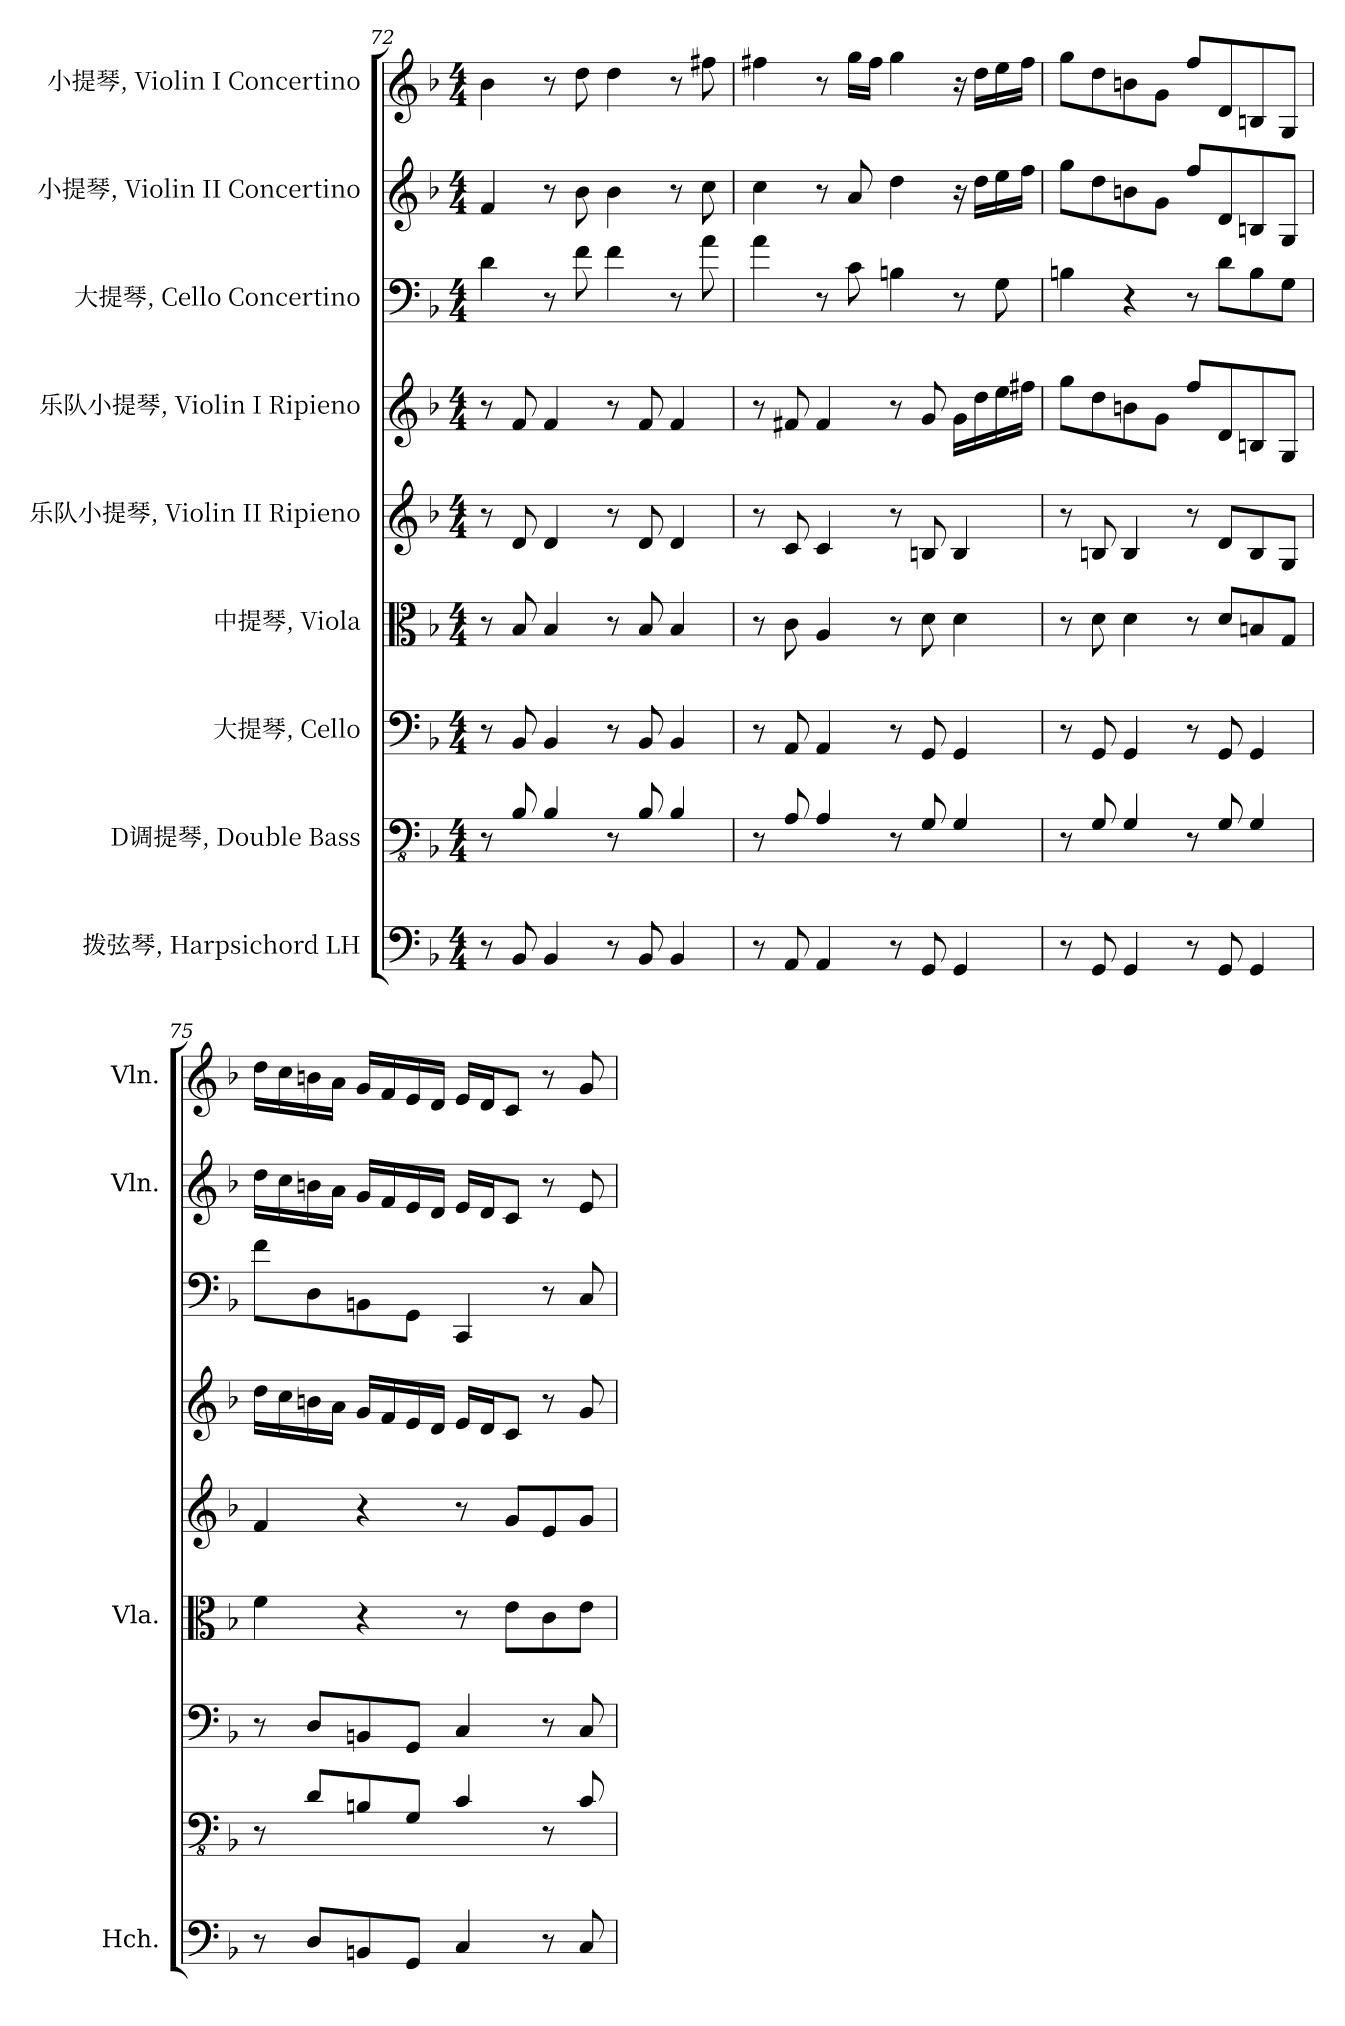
**kern	**kern	**kern	**kern	**kern	**kern	**kern	**kern	**kern
*part9	*part8	*part7	*part6	*part5	*part4	*part3	*part2	*part1
*staff9	*staff8	*staff7	*staff6	*staff5	*staff4	*staff3	*staff2	*staff1
*I"拨弦琴, Harpsichord LH	*I"D调提琴, Double Bass	*I"大提琴, Cello	*I"中提琴, Viola	*I"乐队小提琴, Violin II Ripieno	*I"乐队小提琴, Violin I Ripieno	*I"大提琴, Cello Concertino	*I"小提琴, Violin II Concertino	*I"小提琴, Violin I Concertino
*I'Hch.	*	*	*I'Vla.	*	*	*	*I'Vln.	*I'Vln.
*clefF4	*clefFv4	*clefF4	*clefC3	*clefG2	*clefG2	*clefF4	*clefG2	*clefG2
*	*ITrd7c12	*	*	*	*	*	*	*
*k[b-]	*k[b-]	*k[b-]	*k[b-]	*k[b-]	*k[b-]	*k[b-]	*k[b-]	*k[b-]
*M4/4	*M4/4	*M4/4	*M4/4	*M4/4	*M4/4	*M4/4	*M4/4	*M4/4
=72	=72	=72	=72	=72	=72	=72	=72	=72
8r	8r	8r	8r	8r	8r	4d\	4f/	4b-\
8BB-/	8BBB-/	8BB-/	8B-/	8d/	8f/	.	.	.
4BB-/	4BBB-/	4BB-/	4B-/	4d/	4f/	8r	8r	8r
.	.	.	.	.	.	8f\	8b-\	8dd\
8r	8r	8r	8r	8r	8r	4f\	4b-\	4dd\
8BB-/	8BBB-/	8BB-/	8B-/	8d/	8f/	.	.	.
4BB-/	4BBB-/	4BB-/	4B-/	4d/	4f/	8r	8r	8r
.	.	.	.	.	.	8a\	8cc\	8ff#X\
!!LO:PB:g=z
=73	=73	=73	=73	=73	=73	=73	=73	=73
8r	8r	8r	8r	8r	8r	4a\	4cc\	4ff#X\
8AA/	8AAA/	8AA/	8c\	8c/	8f#X/	.	.	.
4AA/	4AAA/	4AA/	4A/	4c/	4f#/	8r	8r	8r
.	.	.	.	.	.	8c\	8a/	16gg\LL
.	.	.	.	.	.	.	.	16ff#\JJ
8r	8r	8r	8r	8r	8r	4Bn\	4dd\	4gg\
8GG/	8GGG/	8GG/	8d\	8Bn/	8g/	.	.	.
4GG/	4GGG/	4GG/	4d\	4B/	16g\LL	8r	16r	16r
.	.	.	.	.	16dd\	.	16dd\LL	16dd\LL
.	.	.	.	.	16ee\	8G\	16ee\	16ee\
.	.	.	.	.	16ff#X\JJ	.	16ff\JJ	16ff#\JJ
=74	=74	=74	=74	=74	=74	=74	=74	=74
8r	8r	8r	8r	8r	8gg\L	4Bn\	8gg\L	8gg\L
8GG/	8GGG/	8GG/	8d\	8Bn/	8dd\	.	8dd\	8dd\
4GG/	4GGG/	4GG/	4d\	4B/	8bn\	4r	8bn\	8bn\
.	.	.	.	.	8g\J	.	8g\J	8g\J
8r	8r	8r	8r	8r	8ff/L	8r	8ff/L	8ff/L
8GG/	8GGG/	8GG/	8d/L	8d/L	8d/	8d\L	8d/	8d/
4GG/	4GGG/	4GG/	8Bn/	8B/	8Bn/	8B\	8Bn/	8Bn/
.	.	.	8G/J	8G/J	8G/J	8G\J	8G/J	8G/J
=75	=75	=75	=75	=75	=75	=75	=75	=75
8r	8r	8r	4f\	4f/	16dd\LL	8f\L	16dd\LL	16dd\LL
.	.	.	.	.	16cc\	.	16cc\	16cc\
8D/L	8DD/L	8D/L	.	.	16bn\	8D\	16bn\	16bn\
.	.	.	.	.	16a\JJ	.	16a\JJ	16a\JJ
8BBn/	8BBBn/	8BBn/	4r	4r	16g/LL	8BBn\	16g/LL	16g/LL
.	.	.	.	.	16f/	.	16f/	16f/
8GG/J	8GGG/J	8GG/J	.	.	16e/	8GG\J	16e/	16e/
.	.	.	.	.	16d/JJ	.	16d/JJ	16d/JJ
4C/	4CC/	4C/	8r	8r	16e/LL	4CC/	16e/LL	16e/LL
.	.	.	.	.	16d/J	.	16d/J	16d/J
.	.	.	8e\L	8g/L	8c/J	.	8c/J	8c/J
8r	8r	8r	8c\	8e/	8r	8r	8r	8r
8C/	8CC/	8C/	8e\J	8g/J	8g/	8C/	8e/	8g/
=	=	=	=	=	=	=	=	=
*-	*-	*-	*-	*-	*-	*-	*-	*-
